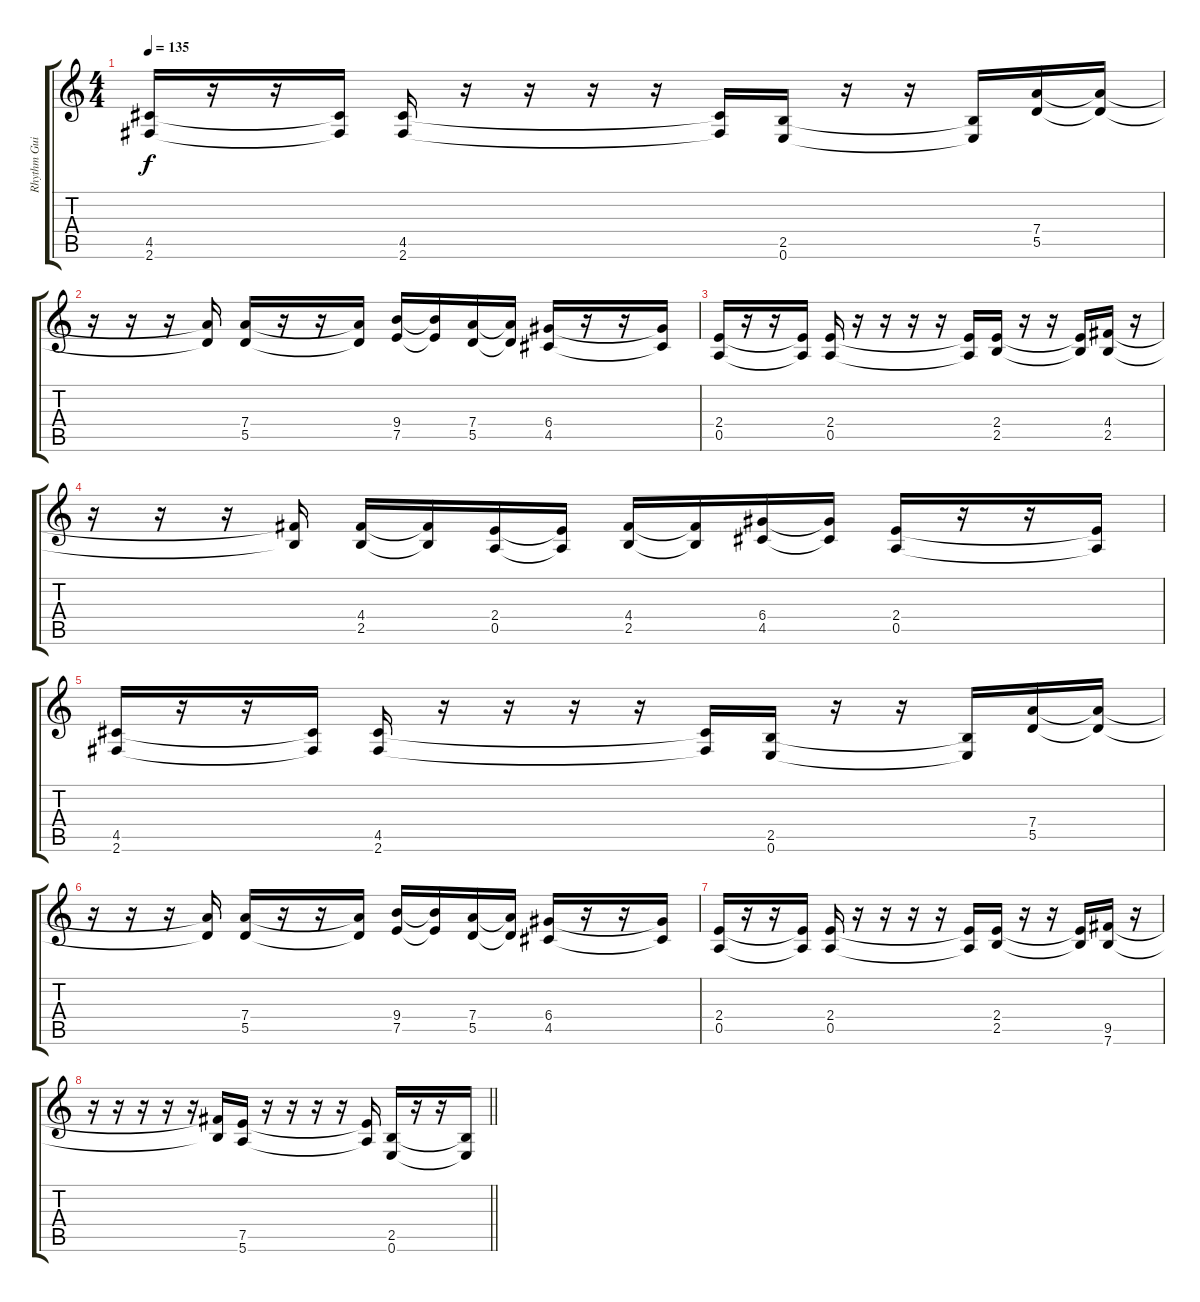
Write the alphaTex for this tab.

\track ("Rhythm Guitar" "Rhythm Gui") {instrument distortionguitar}
\staff {score tabs}
\tuning (E4 B3 G3 D3 A2 E2) {hide}
\ts (4 4)
\tempo 135
\clef g2
\ks c
(4.5 2.6).16{dy f} r.16 r.16 (4.5{t} 2.6{t}).16 (4.5 2.6).16 r.16 r.16 r.16 r.16 (4.5{t} 2.6{t}).16 (2.5 0.6).16 r.16 r.16 (2.5{t} 0.6{t}).16 (7.4 5.5).16 (7.4{t} 5.5{t}).16 |
r.16 r.16 r.16 (7.4{t} 5.5{t}).16 (7.4 5.5).16 r.16 r.16 (7.4{t} 5.5{t}).16 (9.4 7.5).16 (9.4{t} 7.5{t}).16 (7.4 5.5).16 (7.4{t} 5.5{t}).16 (6.4 4.5).16 r.16 r.16 (6.4{t} 4.5{t}).16 |
(2.4 0.5).16 r.16 r.16 (2.4{t} 0.5{t}).16 (2.4 0.5).16 r.16 r.16 r.16 r.16 (2.4{t} 0.5{t}).16 (2.4 2.5).16 r.16 r.16 (2.4{t} 2.5{t}).16 (4.4 2.5).16 r.16 |
r.16 r.16 r.16 (4.4{t} 2.5{t}).16 (4.4 2.5).16 (4.4{t} 2.5{t}).16 (2.4 0.5).16 (2.4{t} 0.5{t}).16 (4.4 2.5).16 (4.4{t} 2.5{t}).16 (6.4 4.5).16 (6.4{t} 4.5{t}).16 (2.4 0.5).16 r.16 r.16 (2.4{t} 0.5{t}).16 |
(4.5 2.6).16 r.16 r.16 (4.5{t} 2.6{t}).16 (4.5 2.6).16 r.16 r.16 r.16 r.16 (4.5{t} 2.6{t}).16 (2.5 0.6).16 r.16 r.16 (2.5{t} 0.6{t}).16 (7.4 5.5).16 (7.4{t} 5.5{t}).16 |
r.16 r.16 r.16 (7.4{t} 5.5{t}).16 (7.4 5.5).16 r.16 r.16 (7.4{t} 5.5{t}).16 (9.4 7.5).16 (9.4{t} 7.5{t}).16 (7.4 5.5).16 (7.4{t} 5.5{t}).16 (6.4 4.5).16 r.16 r.16 (6.4{t} 4.5{t}).16 |
(2.4 0.5).16 r.16 r.16 (2.4{t} 0.5{t}).16 (2.4 0.5).16 r.16 r.16 r.16 r.16 (2.4{t} 0.5{t}).16 (2.4 2.5).16 r.16 r.16 (2.4{t} 2.5{t}).16 (9.5 7.6).16 r.16 |
\barLineRight lightlight
r.16 r.16 r.16 r.16 r.16 (9.5{t} 7.6{t}).16 (7.5 5.6).16 r.16 r.16 r.16 r.16 (7.5{t} 5.6{t}).16 (2.5 0.6).16 r.16 r.16 (2.5{t} 0.6{t}).16
